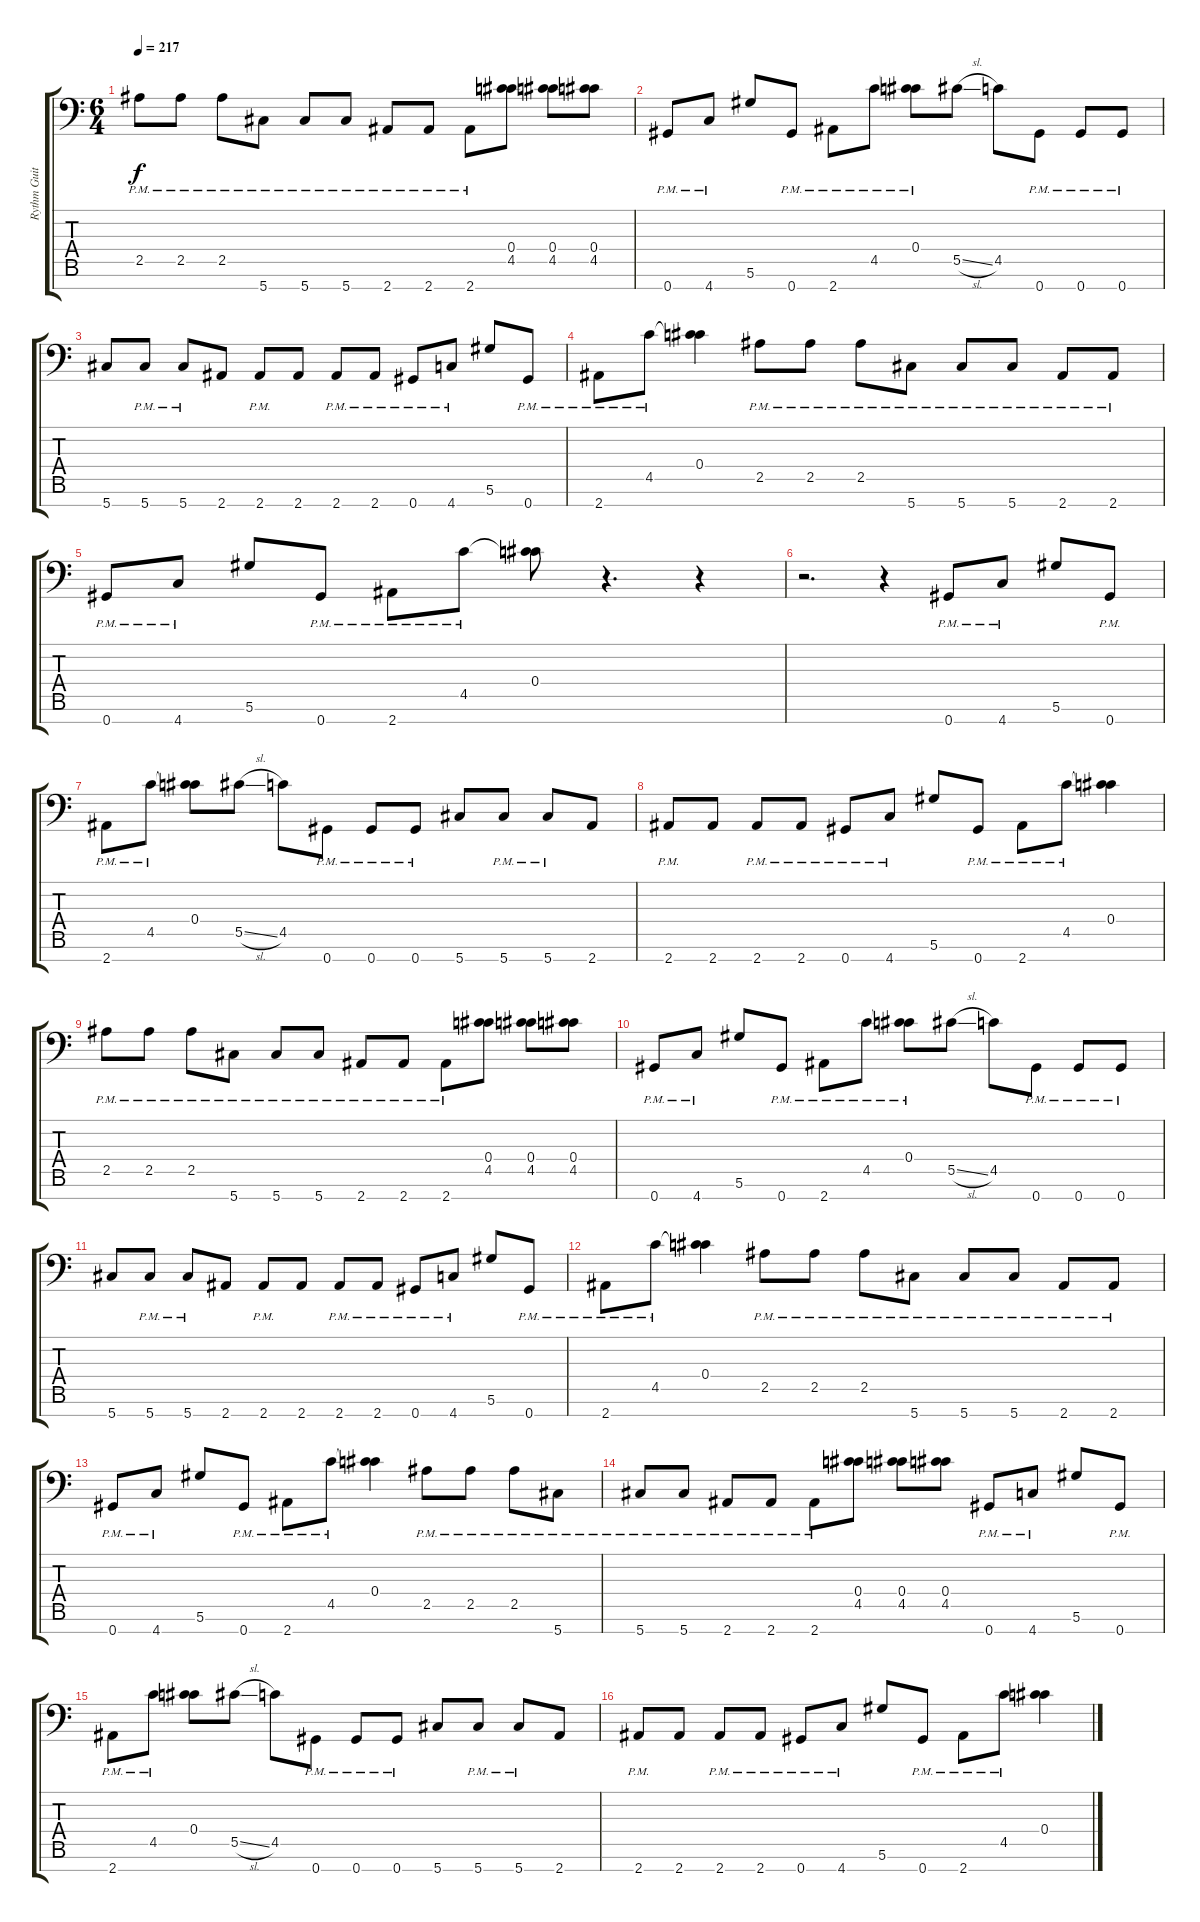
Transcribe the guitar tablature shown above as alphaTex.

\track ("Rythm Guitar #1" "Rythm Guit") {instrument distortionguitar}
\staff {score tabs}
\tuning (Db4 Ab3 Eb3 Db3 Ab2 Eb2 Ab1) {hide}
\ts (6 4)
\tempo 217
\clef f4
\ks c
2.5{pm}.8{dy f} 2.5{pm}.8 2.5{pm}.8 5.7{pm}.8 5.7{pm}.8 5.7{pm}.8 2.7{pm}.8 2.7{pm}.8 2.7{pm}.8 (0.4 4.5).8 (0.4 4.5).8 (0.4 4.5).8 |
0.7{pm}.8 4.7{pm}.8 5.6.8 0.7{pm}.8 2.7{pm}.8 4.5{pm}.8 (0.4{pm} 4.5{t}).8 5.5{sl}.8 4.5.8 0.7{pm}.8 0.7{pm}.8 0.7{pm}.8 |
5.7.8 5.7{pm}.8 5.7{pm}.8 2.7.8 2.7{pm}.8 2.7.8 2.7{pm}.8 2.7{pm}.8 0.7{pm}.8 4.7{pm}.8 5.6.8 0.7{pm}.8 |
2.7{pm}.8 4.5{pm}.8 (0.4 4.5{t}).4 2.5{pm}.8 2.5{pm}.8 2.5{pm}.8 5.7{pm}.8 5.7{pm}.8 5.7{pm}.8 2.7{pm}.8 2.7{pm}.8 |
0.7{pm}.8 4.7{pm}.8 5.6.8 0.7{pm}.8 2.7{pm}.8 4.5{pm}.8 (0.4 4.5{t}).8 r.4{d} r.4 |
r.2{d} r.4 0.7{pm}.8 4.7{pm}.8 5.6.8 0.7{pm}.8 |
2.7{pm}.8 4.5{pm}.8 (0.4 4.5{t}).8 5.5{sl}.8 4.5.8 0.7{pm}.8 0.7{pm}.8 0.7{pm}.8 5.7.8 5.7{pm}.8 5.7{pm}.8 2.7.8 |
2.7{pm}.8 2.7.8 2.7{pm}.8 2.7{pm}.8 0.7{pm}.8 4.7{pm}.8 5.6.8 0.7{pm}.8 2.7{pm}.8 4.5{pm}.8 (0.4 4.5{t}).4 |
2.5{pm}.8 2.5{pm}.8 2.5{pm}.8 5.7{pm}.8 5.7{pm}.8 5.7{pm}.8 2.7{pm}.8 2.7{pm}.8 2.7{pm}.8 (0.4 4.5).8 (0.4 4.5).8 (0.4 4.5).8 |
0.7{pm}.8 4.7{pm}.8 5.6.8 0.7{pm}.8 2.7{pm}.8 4.5{pm}.8 (0.4{pm} 4.5{t}).8 5.5{sl}.8 4.5.8 0.7{pm}.8 0.7{pm}.8 0.7{pm}.8 |
5.7.8 5.7{pm}.8 5.7{pm}.8 2.7.8 2.7{pm}.8 2.7.8 2.7{pm}.8 2.7{pm}.8 0.7{pm}.8 4.7{pm}.8 5.6.8 0.7{pm}.8 |
2.7{pm}.8 4.5{pm}.8 (0.4 4.5{t}).4 2.5{pm}.8 2.5{pm}.8 2.5{pm}.8 5.7{pm}.8 5.7{pm}.8 5.7{pm}.8 2.7{pm}.8 2.7{pm}.8 |
0.7{pm}.8 4.7{pm}.8 5.6.8 0.7{pm}.8 2.7{pm}.8 4.5{pm}.8 (0.4 4.5{t}).4 2.5{pm}.8 2.5{pm}.8 2.5{pm}.8 5.7{pm}.8 |
5.7{pm}.8 5.7{pm}.8 2.7{pm}.8 2.7{pm}.8 2.7{pm}.8 (0.4 4.5).8 (0.4 4.5).8 (0.4 4.5).8 0.7{pm}.8 4.7{pm}.8 5.6.8 0.7{pm}.8 |
2.7{pm}.8 4.5{pm}.8 (0.4 4.5{t}).8 5.5{sl}.8 4.5.8 0.7{pm}.8 0.7{pm}.8 0.7{pm}.8 5.7.8 5.7{pm}.8 5.7{pm}.8 2.7.8 |
2.7{pm}.8 2.7.8 2.7{pm}.8 2.7{pm}.8 0.7{pm}.8 4.7{pm}.8 5.6.8 0.7{pm}.8 2.7{pm}.8 4.5{pm}.8 (0.4 4.5{t}).4
